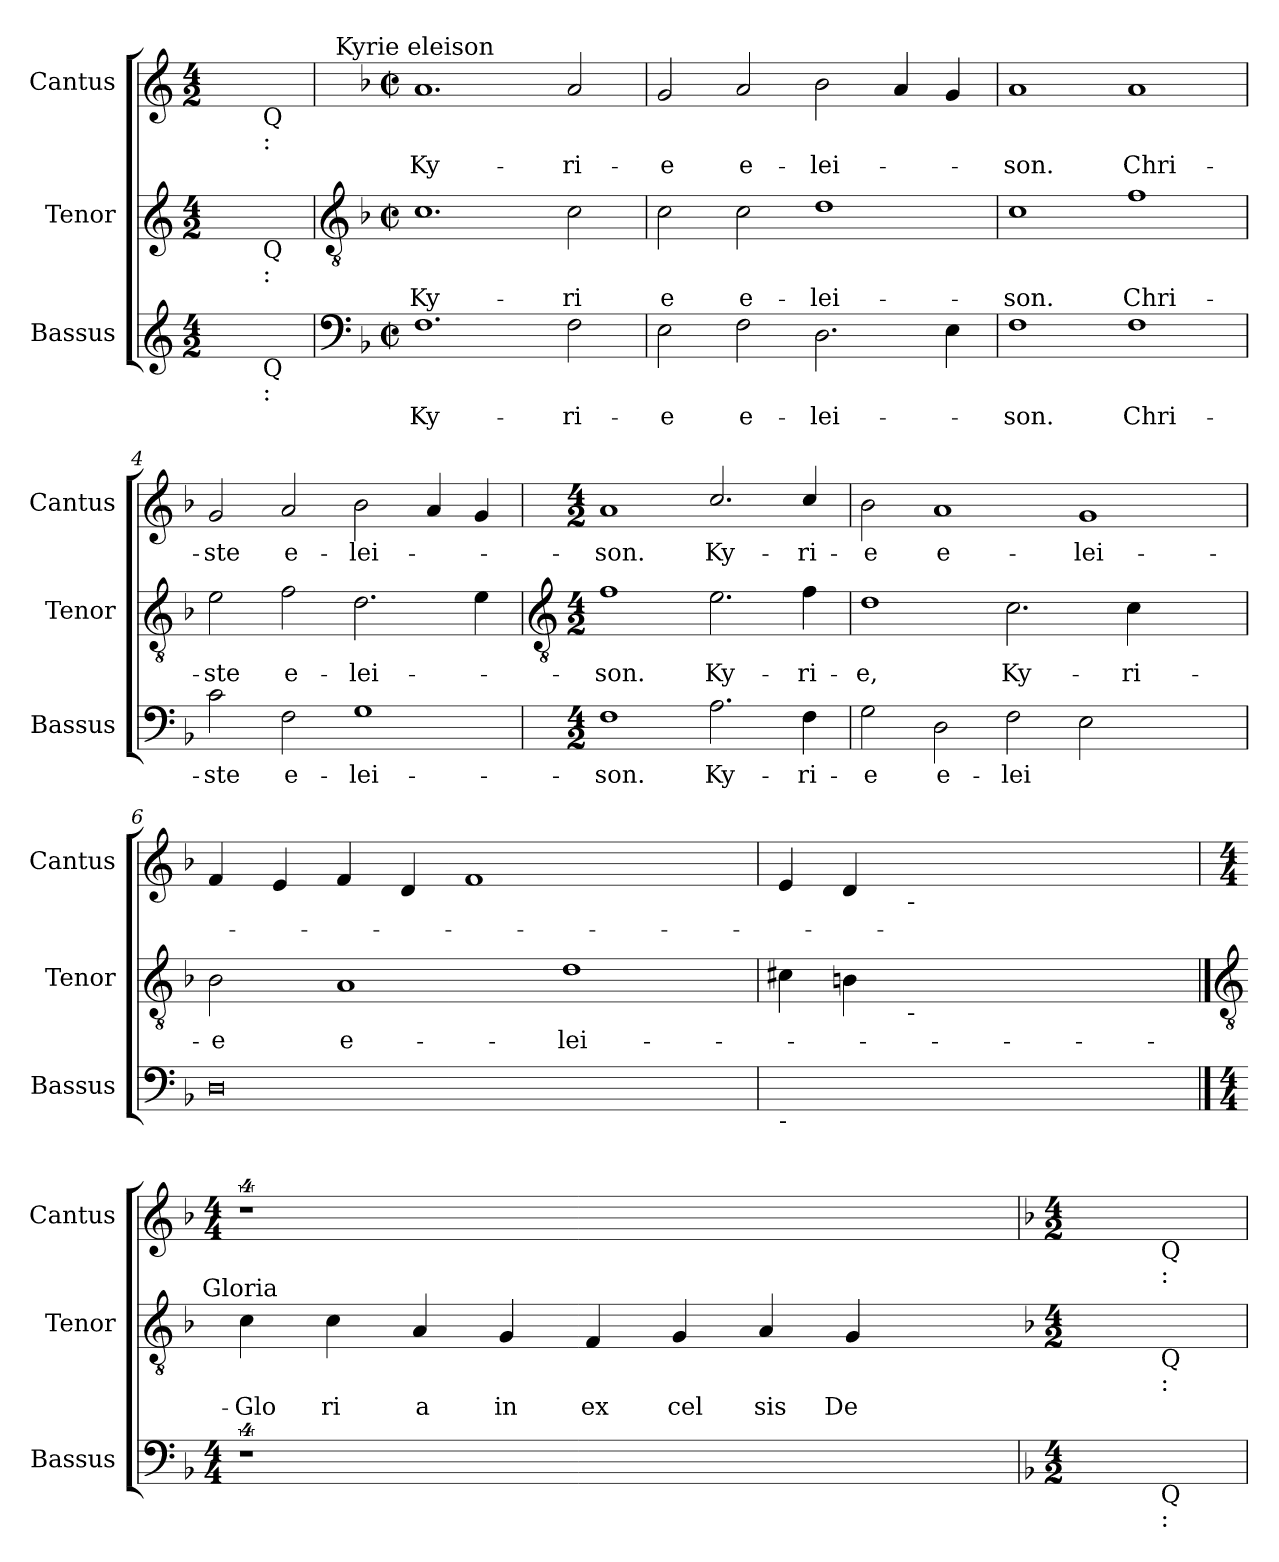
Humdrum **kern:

**kern	**text	**kern	**text	**kern	**text
*part3	*part3	*part2	*part2	*part1	*part1
*staff3	*staff3	*staff2	*staff2	*staff1	*staff1
*I"Bassus	*	*I"Tenor	*	*I"Cantus	*
*I'Bassus	*	*I'Tenor	*	*I'Cantus	*
*clefG2	*	*clefG2	*	*clefG2	*
*k[]	*	*k[]	*	*k[]	*
*C:	*	*C:	*	*C:	*
*M4/2	*	*M4/2	*	*M4/2	*
=	=	=	=	=	=
4ryy	.	4ryy	.	4ryy	.
!	!	!	!	!LO:TX:b:t=Q	!
!	!	!	!	!LO:TX:b:t=&colon;	!
!	!	!LO:TX:b:t=Q	!	!	!
!	!	!LO:TX:b:t=&colon;	!	!	!
!LO:TX:b:t=Q	!	!	!	!	!
!LO:TX:b:t=&colon;	!	!	!	!	!
4ryy	.	4ryy	.	4ryy	.
!!LO:LB:g=z
=1	=1	=1	=1	=1	=1
*clefF4	*	*clefGv2	*	*	*
*k[b-]	*	*k[b-]	*	*k[b-]	*
*F:	*	*F:	*	*F:	*
*M4/2	*	*M4/2	*	*M4/2	*
*met(c|)	*	*met(c|)	*	*met(c|)	*
!	!	!	!	!LO:TX:a:cj:t=Kyrie eleison	!
!	!LO:LY:b	!	!LO:LY:b	!	!LO:LY:b
1.F	Ky-	1.c	Ky-	1.a	Ky-
!	!LO:LY:b	!	!LO:LY:b	!	!LO:LY:b
2F	-ri-	2c	-ri	2a	-ri-
=2	=2	=2	=2	=2	=2
!	!LO:LY:b	!	!LO:LY:b	!	!LO:LY:b
2E	-e	2c	e	2g	-e
!	!LO:LY:b	!	!LO:LY:b	!	!LO:LY:b
2F	e-	2c	e-	2a	e-
!	!LO:LY:b	!	!LO:LY:b	!	!LO:LY:b
2.D	-lei-	1d	-lei-	2b-	-lei-
.	.	.	.	4a	.
4E	.	.	.	4g	.
=3	=3	=3	=3	=3	=3
!	!LO:LY:b	!	!LO:LY:b	!	!LO:LY:b
1F	-son.	1c	-son.	1a	-son.
!	!LO:LY:b	!	!LO:LY:b	!	!LO:LY:b
1F	Chri-	1f	Chri-	1a	Chri-
=4	=4	=4	=4	=4	=4
!	!LO:LY:b	!	!LO:LY:b	!	!LO:LY:b
2c	-ste	2e	-ste	2g	-ste
!	!LO:LY:b	!	!LO:LY:b	!	!LO:LY:b
2F	e-	2f	e-	2a	e-
!	!LO:LY:b	!	!LO:LY:b	!	!LO:LY:b
1G	-lei-	2.d	-lei-	2b-	-lei-
.	.	.	.	4a	.
.	.	4e	.	4g	.
!!LO:LB:g=z
=5	=5	=5	=5	=5	=5
*	*	*clefGv2	*	*	*
*M4/2	*	*M4/2	*	*M4/2	*
!	!LO:LY:b	!	!LO:LY:b	!	!LO:LY:b
*	*	*	*	*^	*
1F	-son.	1f	-son.	1a	0ryy	-son.
!	!LO:LY:b	!	!LO:LY:b	!	!	!LO:LY:b
2.A	Ky-	2.e	Ky-	2.cc	.	Ky-
!	!LO:LY:b	!	!LO:LY:b	!	!	!LO:LY:b
4F	-ri-	4f	-ri-	4cc	.	-ri-
=6	=6	=6	=6	=6	=6	=6
!	!LO:LY:b	!	!LO:LY:b	!	!	!LO:LY:b
2G	-e	1d	-e,	2b-	0ryy	-e
!	!LO:LY:b	!	!	!	!	!LO:LY:b
2D	e-	.	.	1a	.	e-
!	!LO:LY:b	!	!LO:LY:b	!	!	!
2F	-lei	2.c	Ky-	.	.	.
!	!	!	!	!	!	!LO:LY:b
2E	.	.	.	1g	.	-lei-
!	!	!	!LO:LY:b	!	!	!
.	.	4c	-ri-	.	.	.
2ryy	.	2ryy	.	.	2ryy	.
=6	=6	=6	=6	=6	=6	=6
!	!	!	!LO:LY:b	!	!	!
0D	.	2B-	-e	4f	2ryy	.
.	.	.	.	4e	.	.
!	!	!	!LO:LY:b	!	!	!
.	.	1A	e-	4f	2ryy	.
.	.	.	.	4d	.	.
.	.	.	.	1f	2ryy	.
!	!	!	!LO:LY:b	!	!	!
.	.	1d	-lei-	.	2ryy	.
2ryy	.	.	.	2ryy	2ryy	.
=8	=8	=8	=8	=8	=8	=8
!LO:TX:b:t=-	!	!	!	!	!	!
!	!LO:LY:b	!	!	!	!	!
[1Ayy	son.	4c#X	.	4e	0ryy	.
.	.	4Bn	.	4d	.	.
!	!	!	!	!LO:TX:b:t=-	!	!
!	!	!LO:TX:b:t=-	!	!	!	!
!	!	!	!LO:LY:b	!	!	!LO:LY:b
.	.	1c#yy	-son.	1eyy	.	-son.
1Ayy]	.	.	.	.	.	.
.	.	2ryy	.	2ryy	.	.
*	*	*	*	*v	*v	*
!!LO:LB:g=z
==9	=9	==9	=9	=9	=9
*	*	*clefGv2	*	*	*
*M4/4	*	*	*	*M4/4	*
!	!	!LO:TX:a:cj:t=Gloria	!	!	!
!	!	!	!LO:LY:b	!	!
4%9r	.	4c	Glo	4%9r	.
!	!	!	!LO:LY:b	!	!
.	.	4c	ri	.	.
!	!	!	!LO:LY:b	!	!
.	.	4A	a	.	.
!	!	!	!LO:LY:b	!	!
.	.	4G	in	.	.
!	!	!	!LO:LY:b	!	!
.	.	4F	ex	.	.
!	!	!	!LO:LY:b	!	!
.	.	4G	cel	.	.
!	!	!	!LO:LY:b	!	!
.	.	4A	sis	.	.
!	!	!	!LO:LY:b	!	!
.	.	4G	De	.	.
!	!	!	!LO:LY:b	!	!
.	.	4Fyy	o:	.	.
!!LO:LB:g=z
=10	=10	=10-	=10	=10	=10
*k[b-]	*	*	*	*k[b-]	*
*F:	*	*	*	*F:	*
*M4/2	*	*M4/2	*	*M4/2	*
4ryy	.	4ryy	.	4ryy	.
!	!	!	!	!LO:TX:b:t=Q	!
!	!	!	!	!LO:TX:b:t=&colon;	!
!	!	!LO:TX:b:t=Q	!	!	!
!	!	!LO:TX:b:t=&colon;	!	!	!
!LO:TX:b:t=Q	!	!	!	!	!
!LO:TX:b:t=&colon;	!	!	!	!	!
4ryy	.	4ryy	.	4ryy	.
=	=	=	=	=	=
*-	*-	*-	*-	*-	*-
